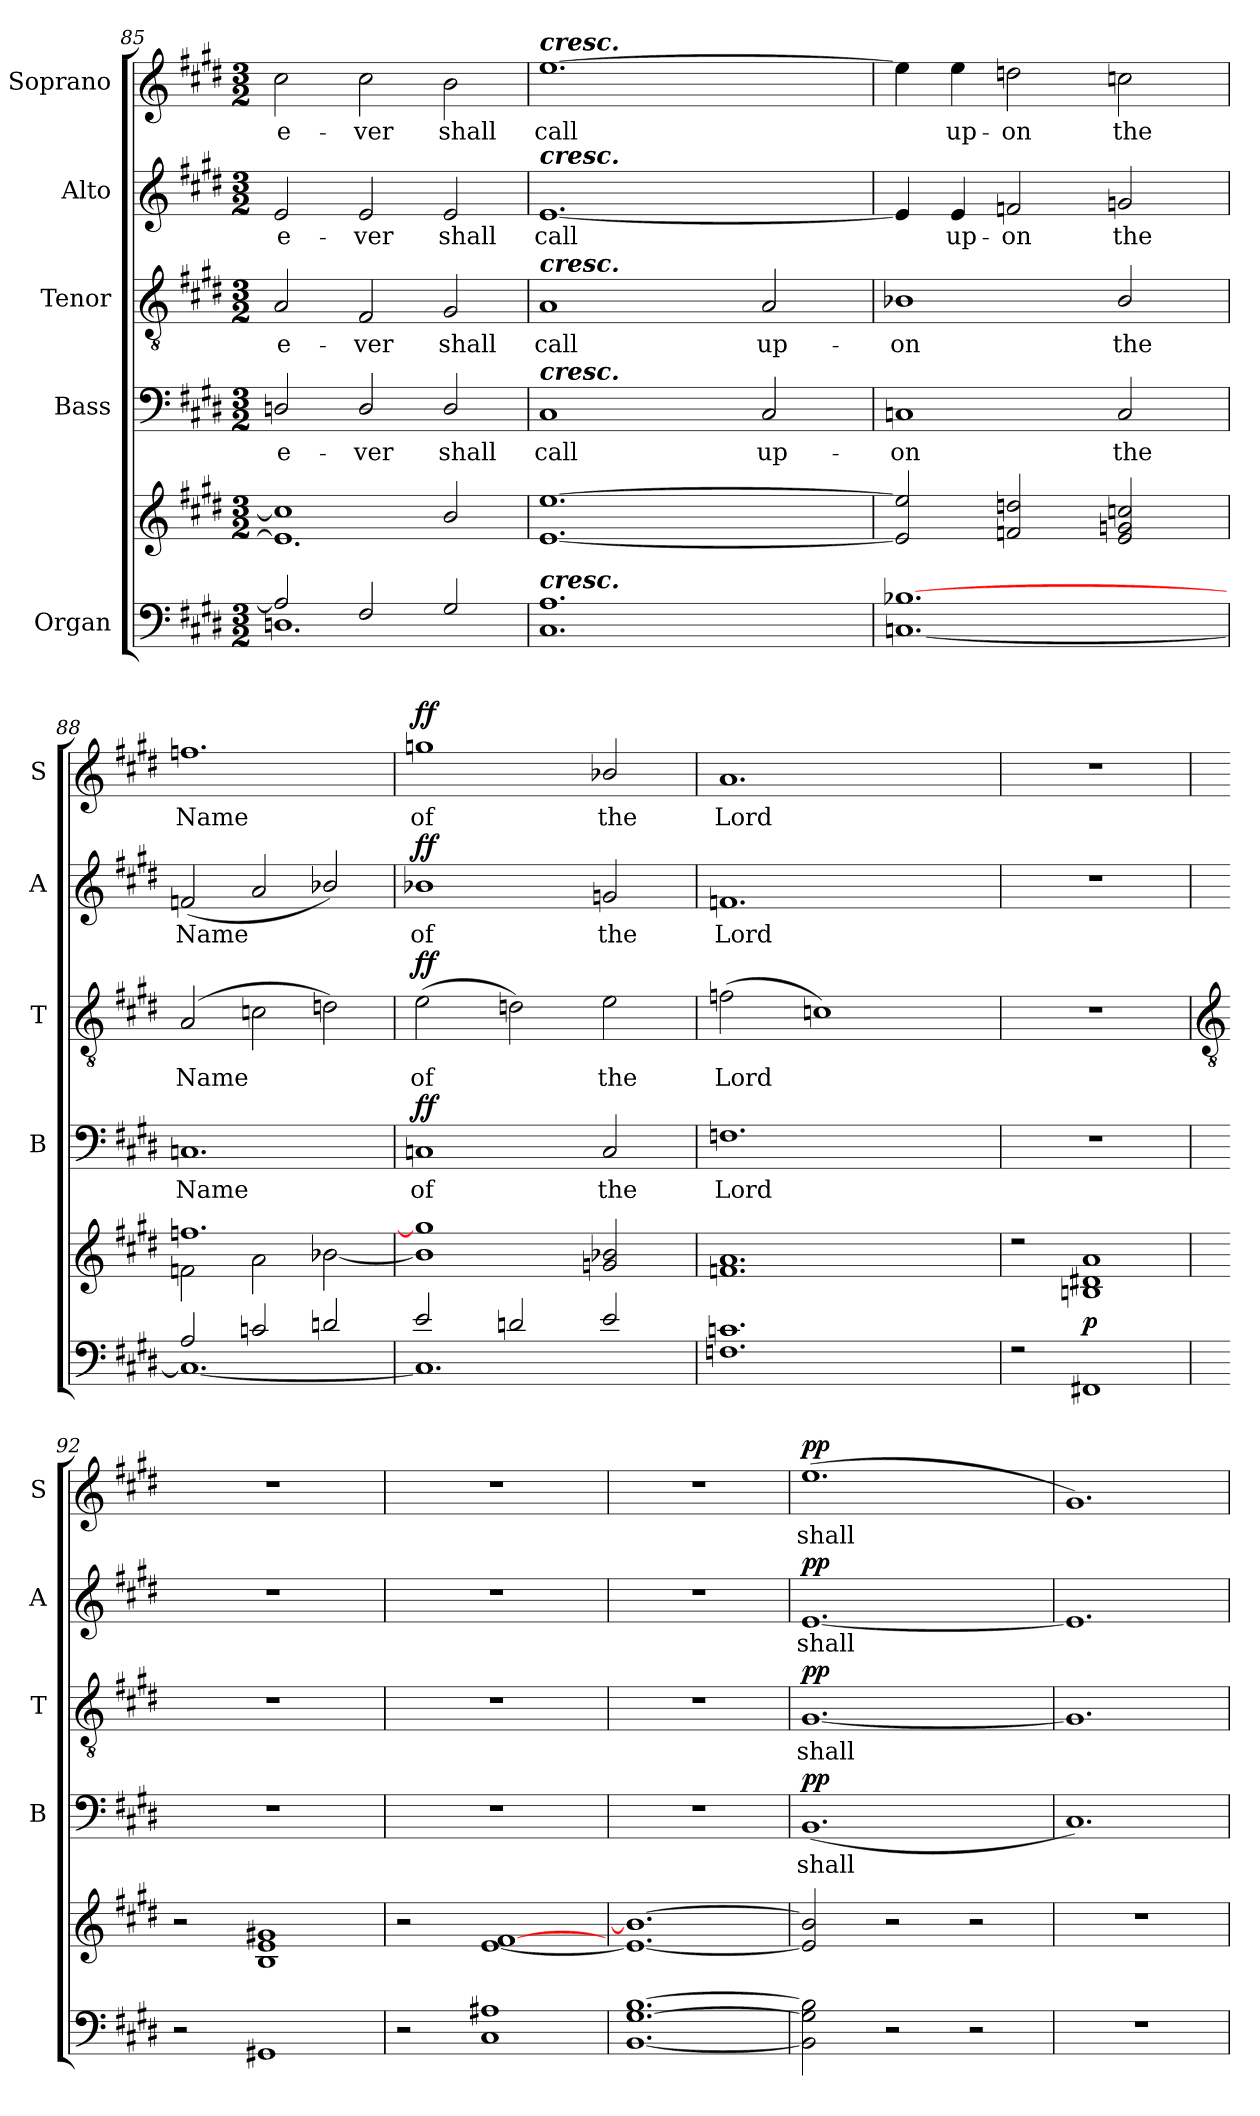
**kern	**kern	**dynam	**kern	**text	**dynam	**kern	**text	**dynam	**kern	**text	**dynam	**kern	**text	**dynam
*part5	*part5	*part5	*part4	*part4	*part4	*part3	*part3	*part3	*part2	*part2	*part2	*part1	*part1	*part1
*staff6	*staff5	*staff5/6	*staff4	*staff4	*staff4	*staff3	*staff3	*staff3	*staff2	*staff2	*staff2	*staff1	*staff1	*staff1
*I"Organ	*	*	*I"Bass	*	*	*I"Tenor	*	*	*I"Alto	*	*	*I"Soprano	*	*
*	*	*	*I'B	*	*	*I'T	*	*	*I'A	*	*	*I'S	*	*
*clefF4	*clefG2	*	*clefF4	*	*	*clefGv2	*	*	*clefG2	*	*	*clefG2	*	*
*k[f#c#g#d#]	*k[f#c#g#d#]	*	*k[f#c#g#d#]	*	*	*k[f#c#g#d#]	*	*	*k[f#c#g#d#]	*	*	*k[f#c#g#d#]	*	*
*E:	*E:	*	*E:	*	*	*E:	*	*	*E:	*	*	*E:	*	*
*M3/2	*M3/2	*	*M3/2	*	*	*M3/2	*	*	*M3/2	*	*	*M3/2	*	*
=85	=85	=85	=85	=85	=85	=85	=85	=85	=85	=85	=85	=85	=85	=85
*^	*^	*	*	*	*	*	*	*	*	*	*	*	*	*
!	!	!	!	!	!	!LO:LY:b	!	!	!LO:LY:b	!	!	!LO:LY:b	!	!	!LO:LY:b	!
2A/]	1.Dn\	1cc#/]	1.e\]	.	2Dn/	-e-	.	2A	-e-	.	2e	-e-	.	2cc#	-e-	.
!	!	!	!	!	!	!LO:LY:b	!	!	!LO:LY:b	!	!	!LO:LY:b	!	!	!LO:LY:b	!
2F#/	.	.	.	.	2D/	-ver	.	2F#	-ver	.	2e	-ver	.	2cc#	-ver	.
!	!	!	!	!	!	!LO:LY:b	!	!	!LO:LY:b	!	!	!LO:LY:b	!	!	!LO:LY:b	!
2G#/	.	2b/	.	.	2D/	shall	.	2G#	shall	.	2e	shall	.	2b	shall	.
=86	=86	=86	=86	=86	=86	=86	=86	=86	=86	=86	=86	=86	=86	=86	=86	=86
!	!	!	!	!	!	!	!	!	!	!	!	!	!	!LO:TX:a:Bi:t=cresc.	!	!
!	!	!	!	!	!	!	!	!	!	!	!LO:TX:a:Bi:t=cresc.	!	!	!	!	!
!	!	!	!	!	!	!	!	!LO:TX:a:Bi:t=cresc.	!	!	!	!	!	!	!	!
!	!	!	!	!	!LO:TX:a:Bi:t=cresc.	!	!	!	!	!	!	!	!	!	!	!
!LO:TX:a:Bi:t=cresc.	!	!	!	!	!	!	!	!	!	!	!	!	!	!	!	!
!	!	!	!	!	!	!LO:LY:b	!	!	!LO:LY:b	!	!	!LO:LY:b	!	!	!LO:LY:b	!
1.C#/ 1.A/	4ryy	[1.e/ [1.ee/	4ryy	.	1C#	call	.	1A	call	.	[1.e	call	.	[1.ee	call	.
.	4ryy	.	4ryy	.	.	.	.	.	.	.	.	.	.	.	.	.
.	4ryy	.	4ryy	.	.	.	.	.	.	.	.	.	.	.	.	.
.	4ryy	.	4ryy	.	.	.	.	.	.	.	.	.	.	.	.	.
!	!	!	!	!	!	!LO:LY:b	!	!	!LO:LY:b	!	!	!	!	!	!	!
.	4ryy	.	4ryy	.	2C#	up-	.	2A	up-	.	.	.	.	.	.	.
.	4ryy	.	4ryy	.	.	.	.	.	.	.	.	.	.	.	.	.
=87	=87	=87	=87	=87	=87	=87	=87	=87	=87	=87	=87	=87	=87	=87	=87	=87
!	!	!	!	!	!	!LO:LY:b	!	!	!LO:LY:b	!	!	!	!	!	!	!
[1.Cn/ [1.B-X/	4ryy	2e/] 2ee/]	4ryy	.	1Cn	-on	.	1B-X	-on	.	4e]	.	.	4ee]	.	.
!	!	!	!	!	!	!	!	!	!	!	!	!LO:LY:b	!	!	!LO:LY:b	!
.	4ryy	.	4ryy	.	.	.	.	.	.	.	4e	up-	.	4ee	up-	.
!	!	!	!	!	!	!	!	!	!	!	!	!LO:LY:b	!	!	!LO:LY:b	!
.	4ryy	2fn/ 2ddn/	4ryy	.	.	.	.	.	.	.	2fn	-on	.	2ddn	-on	.
.	4ryy	.	4ryy	.	.	.	.	.	.	.	.	.	.	.	.	.
!	!	!	!	!	!	!LO:LY:b	!	!	!LO:LY:b	!	!	!LO:LY:b	!	!	!LO:LY:b	!
.	4ryy	2e/ 2gn/ 2ccn/	4ryy	.	2C	the	.	2B-/	the	.	2gn	the	.	2ccn	the	.
.	4ryy	.	4ryy	.	.	.	.	.	.	.	.	.	.	.	.	.
=88	=88	=88	=88	=88	=88	=88	=88	=88	=88	=88	=88	=88	=88	=88	=88	=88
!	!	!	!	!	!	!LO:LY:b	!	!	!LO:LY:b	!	!	!LO:LY:b	!	!	!LO:LY:b	!
2A/	1.C\_	1.ffn/	2fn\	.	1.Cn	Name	.	(>2A	Name	.	(<2fn	Name	.	1.ffn	Name	.
2cn/	.	.	2a\	.	.	.	.	2cn	.	.	2a	.	.	.	.	.
2dn/	.	.	[2b-X\	.	.	.	.	2dn)	.	.	2b-X/)	.	.	.	.	.
=89	=89	=89	=89	=89	=89	=89	=89	=89	=89	=89	=89	=89	=89	=89	=89	=89
!	!	!	!	!	!	!LO:LY:b	!LO:DY:b	!	!LO:LY:b	!LO:DY:b	!	!LO:LY:b	!LO:DY:b	!	!LO:LY:b	!LO:DY:b
2e/	1.C\]	1b-/] 1ggn/]	4ryy	.	1Cn	of	ff	(>2e	of	ff	1b-X	of	ff	1ggn	of	ff
.	.	.	4ryy	.	.	.	.	.	.	.	.	.	.	.	.	.
2dn/	.	.	4ryy	.	.	.	.	2dn)	.	.	.	.	.	.	.	.
.	.	.	4ryy	.	.	.	.	.	.	.	.	.	.	.	.	.
!	!	!	!	!	!	!LO:LY:b	!	!	!LO:LY:b	!	!	!LO:LY:b	!	!	!LO:LY:b	!
2e/	.	2gn/ 2b-X/	4ryy	.	2C	the	.	2e	the	.	2gn	the	.	2b-X/	the	.
.	.	.	4ryy	.	.	.	.	.	.	.	.	.	.	.	.	.
=90	=90	=90	=90	=90	=90	=90	=90	=90	=90	=90	=90	=90	=90	=90	=90	=90
!	!	!	!	!	!	!LO:LY:b	!	!	!LO:LY:b	!	!	!LO:LY:b	!	!	!LO:LY:b	!
1.Fn/ 1.cn/	4ryy	1.fn/ 1.a/	4ryy	.	1.Fn	Lord	.	(>2fn	Lord	.	1.fn	Lord	.	1.a	Lord	.
.	4ryy	.	4ryy	.	.	.	.	.	.	.	.	.	.	.	.	.
.	4ryy	.	4ryy	.	.	.	.	1cn)	.	.	.	.	.	.	.	.
.	4ryy	.	4ryy	.	.	.	.	.	.	.	.	.	.	.	.	.
.	4ryy	.	4ryy	.	.	.	.	.	.	.	.	.	.	.	.	.
.	4ryy	.	4ryy	.	.	.	.	.	.	.	.	.	.	.	.	.
=91	=91	=91	=91	=91	=91	=91	=91	=91	=91	=91	=91	=91	=91	=91	=91	=91
!	!LO:N:vis=1	!	!LO:N:vis=1	!	!LO:N:vis=1	!	!	!LO:N:vis=1	!	!	!LO:N:vis=1	!	!	!LO:N:vis=1	!	!
2r	1.ryy	2r	1.ryy	.	1.r	.	.	1.r	.	.	1.r	.	.	1.r	.	.
!	!	!	!	!LO:DY:b	!	!	!	!	!	!	!	!	!	!	!	!
1FF#X/	.	1Bn/ 1d#X/ 1a/	.	p	.	.	.	.	.	.	.	.	.	.	.	.
*v	*v	*	*	*	*	*	*	*	*	*	*	*	*	*	*	*
*	*v	*v	*	*	*	*	*	*	*	*	*	*	*	*	*
!!LO:LB:g=z
=92	=92	=92	=92	=92	=92	=92	=92	=92	=92	=92	=92	=92	=92	=92
*	*	*	*	*	*	*clefGv2	*	*	*	*	*	*	*	*
!	!	!	!LO:N:vis=1	!	!	!LO:N:vis=1	!	!	!LO:N:vis=1	!	!	!LO:N:vis=1	!	!
2r	2r	.	1.r	.	.	1.r	.	.	1.r	.	.	1.r	.	.
1GG#X	1B 1e 1g#X	.	.	.	.	.	.	.	.	.	.	.	.	.
=93	=93	=93	=93	=93	=93	=93	=93	=93	=93	=93	=93	=93	=93	=93
!	!	!	!LO:N:vis=1	!	!	!LO:N:vis=1	!	!	!LO:N:vis=1	!	!	!LO:N:vis=1	!	!
2r	2r	.	1.r	.	.	1.r	.	.	1.r	.	.	1.r	.	.
1C# 1A#X	[1e [1f#	.	.	.	.	.	.	.	.	.	.	.	.	.
=94	=94	=94	=94	=94	=94	=94	=94	=94	=94	=94	=94	=94	=94	=94
!	!	!	!LO:N:vis=1	!	!	!LO:N:vis=1	!	!	!LO:N:vis=1	!	!	!LO:N:vis=1	!	!
[1.BB [1.G# [1.B	1.e_ 1.b_	.	1.r	.	.	1.r	.	.	1.r	.	.	1.r	.	.
=95	=95	=95	=95	=95	=95	=95	=95	=95	=95	=95	=95	=95	=95	=95
!	!	!	!	!LO:LY:b	!LO:DY:b	!	!LO:LY:b	!LO:DY:b	!	!LO:LY:b	!LO:DY:b	!	!LO:LY:b	!LO:DY:b
2BB] 2G#] 2B]	2e] 2b]	.	(<1.BB	shall	pp	[1.G#	shall	pp	[1.e	shall	pp	(<1.ee	shall	pp
2r	2r	.	.	.	.	.	.	.	.	.	.	.	.	.
2r	2r	.	.	.	.	.	.	.	.	.	.	.	.	.
=96	=96	=96	=96	=96	=96	=96	=96	=96	=96	=96	=96	=96	=96	=96
!LO:N:vis=1	!LO:N:vis=1	!	!	!	!	!	!	!	!	!	!	!	!	!
1.r	1.r	.	1.C#)	.	.	1.G#]	.	.	1.e]	.	.	1.g#)	.	.
=	=	=	=	=	=	=	=	=	=	=	=	=	=	=
*-	*-	*-	*-	*-	*-	*-	*-	*-	*-	*-	*-	*-	*-	*-
